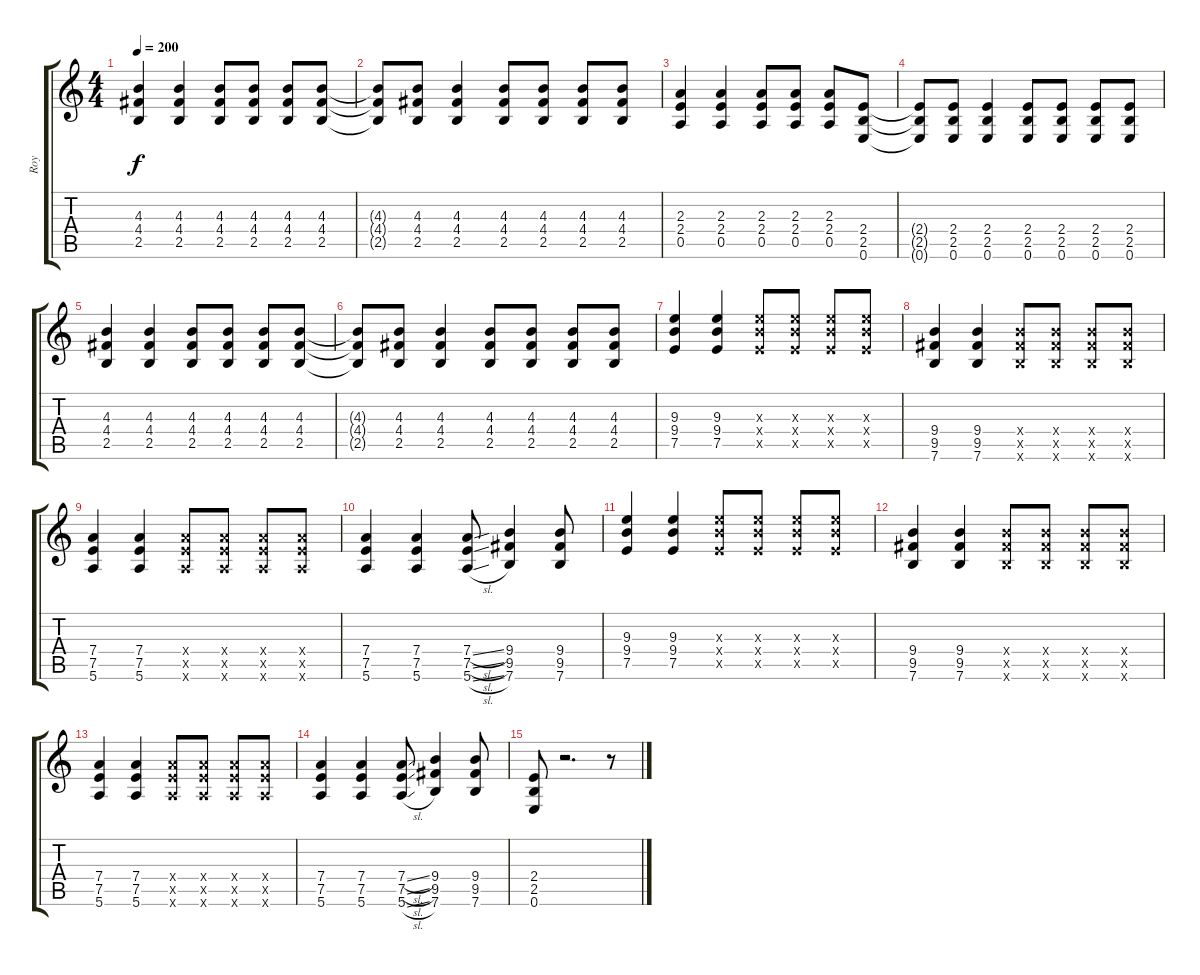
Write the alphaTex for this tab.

\track ("Roy" "Roy") {instrument overdrivenguitar}
\staff {score tabs}
\tuning (E4 B3 G3 D3 A2 E2) {hide}
\ts (4 4)
\tempo 200
\clef g2
\ks c
(4.3 4.4 2.5).4{dy f} (4.3 4.4 2.5).4 (4.3 4.4 2.5).8 (4.3 4.4 2.5).8 (4.3 4.4 2.5).8 (4.3 4.4 2.5).8 |
(4.3{t} 4.4{t} 2.5{t}).8 (4.3 4.4 2.5).8 (4.3 4.4 2.5).4 (4.3 4.4 2.5).8 (4.3 4.4 2.5).8 (4.3 4.4 2.5).8 (4.3 4.4 2.5).8 |
(2.3 2.4 0.5).4 (2.3 2.4 0.5).4 (2.3 2.4 0.5).8 (2.3 2.4 0.5).8 (2.3 2.4 0.5).8 (2.4 2.5 0.6).8 |
(2.4{t} 2.5{t} 0.6{t}).8 (2.4 2.5 0.6).8 (2.4 2.5 0.6).4 (2.4 2.5 0.6).8 (2.4 2.5 0.6).8 (2.4 2.5 0.6).8 (2.4 2.5 0.6).8 |
(4.3 4.4 2.5).4 (4.3 4.4 2.5).4 (4.3 4.4 2.5).8 (4.3 4.4 2.5).8 (4.3 4.4 2.5).8 (4.3 4.4 2.5).8 |
(4.3{t} 4.4{t} 2.5{t}).8 (4.3 4.4 2.5).8 (4.3 4.4 2.5).4 (4.3 4.4 2.5).8 (4.3 4.4 2.5).8 (4.3 4.4 2.5).8 (4.3 4.4 2.5).8 |
(9.3 9.4 7.5).4{instrument distortionguitar} (9.3 9.4 7.5).4 (9.3{x} 9.4{x} 7.5{x}).8 (9.3{x} 9.4{x} 7.5{x}).8 (9.3{x} 9.4{x} 7.5{x}).8 (9.3{x} 9.4{x} 7.5{x}).8 |
(9.4 9.5 7.6).4 (9.4 9.5 7.6).4 (9.4{x} 9.5{x} 7.6{x}).8 (9.4{x} 9.5{x} 7.6{x}).8 (9.4{x} 9.5{x} 7.6{x}).8 (9.4{x} 9.5{x} 7.6{x}).8 |
(7.4 7.5 5.6).4 (7.4 7.5 5.6).4 (7.4{x} 7.5{x} 5.6{x}).8 (7.4{x} 7.5{x} 5.6{x}).8 (7.4{x} 7.5{x} 5.6{x}).8 (7.4{x} 7.5{x} 5.6{x}).8 |
(7.4 7.5 5.6).4 (7.4 7.5 5.6).4 (7.4{sl} 7.5{sl} 5.6{sl}).8 (9.4 9.5 7.6).4 (9.4 9.5 7.6).8 |
(9.3 9.4 7.5).4 (9.3 9.4 7.5).4 (9.3{x} 9.4{x} 7.5{x}).8 (9.3{x} 9.4{x} 7.5{x}).8 (9.3{x} 9.4{x} 7.5{x}).8 (9.3{x} 9.4{x} 7.5{x}).8 |
(9.4 9.5 7.6).4 (9.4 9.5 7.6).4 (9.4{x} 9.5{x} 7.6{x}).8 (9.4{x} 9.5{x} 7.6{x}).8 (9.4{x} 9.5{x} 7.6{x}).8 (9.4{x} 9.5{x} 7.6{x}).8 |
(7.4 7.5 5.6).4 (7.4 7.5 5.6).4 (7.4{x} 7.5{x} 5.6{x}).8 (7.4{x} 7.5{x} 5.6{x}).8 (7.4{x} 7.5{x} 5.6{x}).8 (7.4{x} 7.5{x} 5.6{x}).8 |
(7.4 7.5 5.6).4 (7.4 7.5 5.6).4 (7.4{sl} 7.5{sl} 5.6{sl}).8 (9.4 9.5 7.6).4 (9.4 9.5 7.6).8 |
(2.4 2.5 0.6).8 r.2{d} r.8
